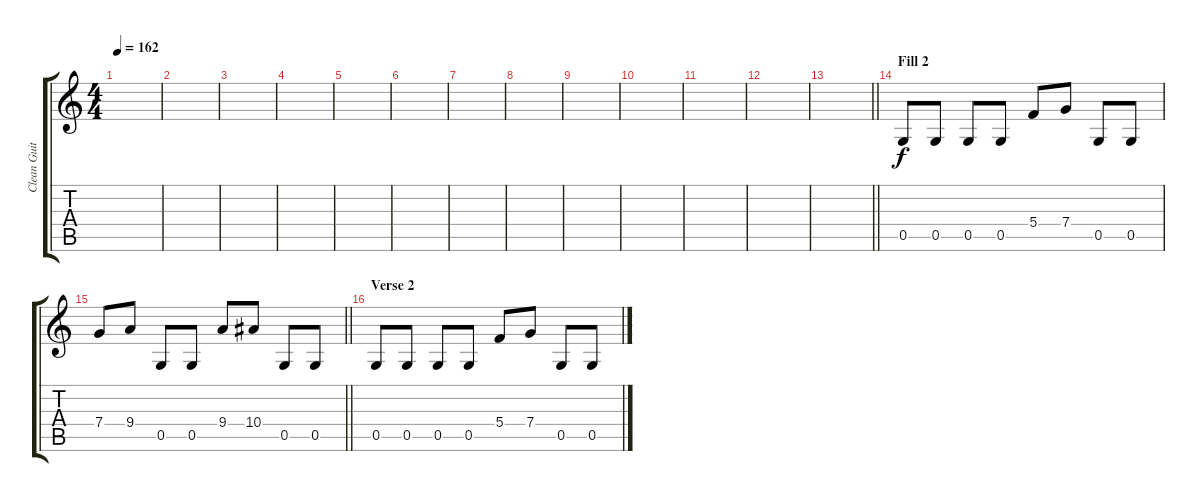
\track ("Clean Guitar" "Clean Guit") {instrument electricguitarclean}
\staff {score tabs}
\tuning (D4 A3 F3 C3 G2 C2) {hide}
\ts (4 4)
\tempo 162
\clef g2
\ks c
|
|
|
|
|
|
|
|
|
|
|
|
\barLineRight lightlight
|
\section ("" "Fill 2")
0.5.8{instrument electricguitarclean} 0.5.8 0.5.8 0.5.8 5.4.8 7.4.8 0.5.8 0.5.8 |
\barLineRight lightlight
7.4.8 9.4.8 0.5.8 0.5.8 9.4.8 10.4.8 0.5.8 0.5.8 |
\section ("" "Verse 2")
0.5.8 0.5.8 0.5.8 0.5.8 5.4.8 7.4.8 0.5.8 0.5.8
